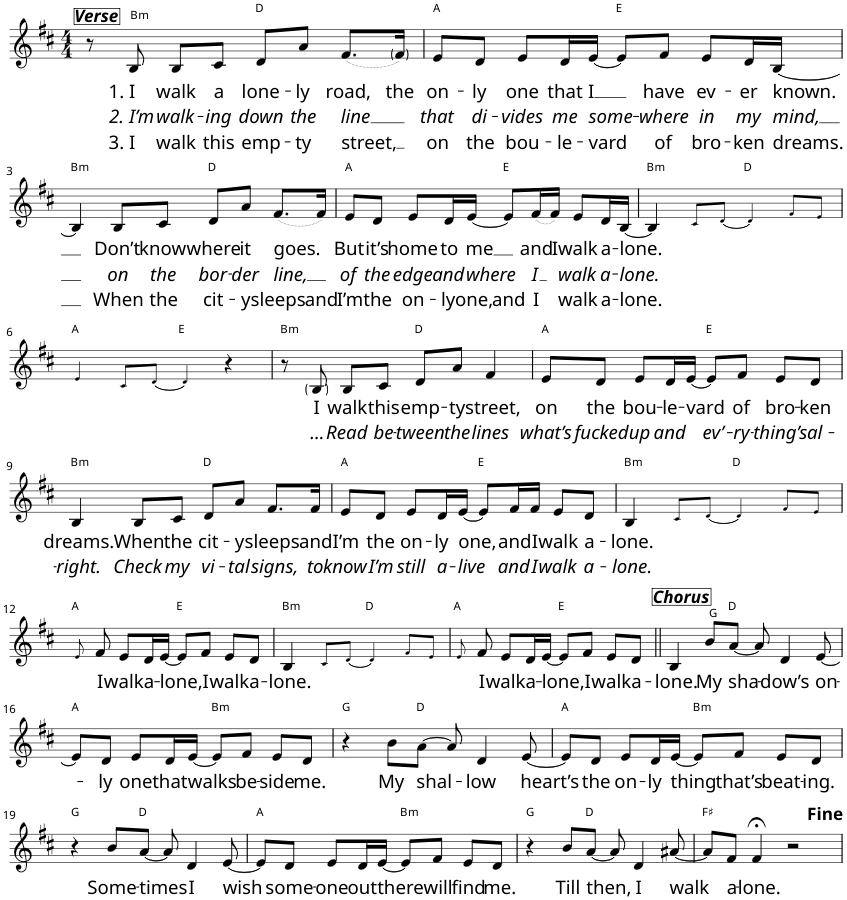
**kern	**text	**text	**text	**harte
*part1	*part1	*part1	*part1	*part1
*staff1	*staff1	*staff1	*staff1	*
*I"Violin	*	*	*	*
*I'Vln.	*	*	*	*
*clefG2	*	*	*	*
*k[f#c#]	*	*	*	*
*D:	*	*	*	*
*M4/4	*	*	*	*
=1	=1	=1	=1	=1
!LO:TX:a:Bi:t=Verse	!	!	!	!LO:H:kt=m
8r	.	.	.	B:min
!	!LO:LY:b	!LO:LY:b	!LO:LY:b	!
8B/	1. I	2. I’m	3. I	.
!	!LO:LY:b	!LO:LY:b	!LO:LY:b	!
8B/L	walk	walk-	walk	.
!	!LO:LY:b	!LO:LY:b	!LO:LY:b	!
8c#/J	a	-ing	this	.
!	!LO:LY:b	!LO:LY:b	!LO:LY:b	!
8d/L	lone-	down	emp-	D:maj
!	!LO:LY:b	!LO:LY:b	!LO:LY:b	!
8a/J	-ly	the	-ty	.
!	!LO:LY:b	!LO:LY:b	!LO:LY:b	!
(8.f#/L	road,	line	street,	.
!	!LO:LY:b	!	!	!
16f#/Jk)	the	.	.	.
=2	=2	=2	=2	=2
!	!LO:LY:b	!LO:LY:b	!LO:LY:b	!
8e/L	on-	that	on	A:maj
!	!LO:LY:b	!LO:LY:b	!LO:LY:b	!
8d/J	-ly	di-	the	.
!	!LO:LY:b	!LO:LY:b	!LO:LY:b	!
8e/L	one	-vides	bou-	.
!	!LO:LY:b	!LO:LY:b	!LO:LY:b	!
16d/L	that	me	-le-	.
!	!LO:LY:b	!LO:LY:b	!LO:LY:b	!
[16e/JJ	I	some-	-vard	.
8e/L]	.	.	.	E:maj
!	!LO:LY:b	!LO:LY:b	!LO:LY:b	!
8f#/J	have	-where	of	.
!	!LO:LY:b	!LO:LY:b	!LO:LY:b	!
8e/L	ev-	in	bro-	.
!	!LO:LY:b	!LO:LY:b	!LO:LY:b	!
16d/L	-er	my	-ken	.
!	!LO:LY:b	!LO:LY:b	!LO:LY:b	!
[16B/JJ	known.	mind,	dreams.	.
!!LO:LB:g=z
=3	=3	=3	=3	=3
!	!	!	!	!LO:H:kt=m
4B/]	.	.	.	B:min
!	!LO:LY:b	!LO:LY:b	!LO:LY:b	!
8B/L	Don’t	on	When	.
!	!LO:LY:b	!LO:LY:b	!LO:LY:b	!
8c#/J	know	the	the	.
!	!LO:LY:b	!LO:LY:b	!LO:LY:b	!
8d/L	where	bor-	cit-	D:maj
!	!LO:LY:b	!LO:LY:b	!LO:LY:b	!
8a/J	it	-der	-y	.
!	!LO:LY:b	!LO:LY:b	!LO:LY:b	!
(8.f#/L	goes.	line,	sleeps	.
!	!	!	!LO:LY:b	!
16f#/Jk)	.	.	and	.
=4	=4	=4	=4	=4
!	!LO:LY:b	!LO:LY:b	!LO:LY:b	!
8e/L	But	of	I’m	A:maj
!	!LO:LY:b	!LO:LY:b	!LO:LY:b	!
8d/J	it’s	the	the	.
!	!LO:LY:b	!LO:LY:b	!LO:LY:b	!
8e/L	home	edge	on-	.
!	!LO:LY:b	!LO:LY:b	!LO:LY:b	!
16d/L	to	and	-ly	.
!	!LO:LY:b	!LO:LY:b	!LO:LY:b	!
[16e/JJ	me	where	one,	.
!	!	!	!LO:LY:b	!
8e/L]	.	.	and	E:maj
!	!LO:LY:b	!LO:LY:b	!LO:LY:b	!
(16f#/L	and	I	I	.
!	!LO:LY:b	!	!	!
16f#/JJ)	I	.	.	.
!	!LO:LY:b	!LO:LY:b	!LO:LY:b	!
8e/L	walk	walk	walk	.
!	!LO:LY:b	!LO:LY:b	!LO:LY:b	!
16d/L	a-	a-	a-	.
!	!LO:LY:b	!LO:LY:b	!LO:LY:b	!
[16B/JJ	-lone.	-lone.	-lone.	.
=5	=5	=5	=5	=5
!	!	!	!	!LO:H:kt=m
4B/]	.	.	.	B:min
8c#!/L	.	.	.	.
[8d!/J	.	.	.	.
4d!/]	.	.	.	D:maj
8f#!/L	.	.	.	.
8e!/J	.	.	.	.
!!LO:LB:g=z
=6	=6	=6	=6	=6
4e!/	.	.	.	A:maj
8c#!/L	.	.	.	.
[8d!/J	.	.	.	.
4d!/]	.	.	.	E:maj
4r	.	.	.	.
=7	=7	=7	=7	=7
!	!	!	!	!LO:H:kt=m
8r	.	.	.	B:min
!	!LO:LY:b	!LO:LY:b	!	!
8B/	I	...	.	.
!	!LO:LY:b	!LO:LY:b	!	!
8B/L	walk	Read	.	.
!	!LO:LY:b	!LO:LY:b	!	!
8c#/J	this	be-	.	.
!	!LO:LY:b	!LO:LY:b	!	!
8d/L	emp-	-tween	.	D:maj
!	!LO:LY:b	!LO:LY:b	!	!
8a/J	-ty	the	.	.
!	!LO:LY:b	!LO:LY:b	!	!
4f#/	street,	lines	.	.
=8	=8	=8	=8	=8
!	!LO:LY:b	!LO:LY:b	!	!
8e/L	on	what’s	.	A:maj
!	!LO:LY:b	!LO:LY:b	!	!
8d/J	the	fucked	.	.
!	!LO:LY:b	!LO:LY:b	!	!
8e/L	bou-	up	.	.
!	!LO:LY:b	!LO:LY:b	!	!
16d/L	-le-	and	.	.
!	!LO:LY:b	!	!	!
[16e/JJ	-vard	.	.	.
!	!	!LO:LY:b	!	!
8e/L]	.	ev’-	.	E:maj
!	!LO:LY:b	!LO:LY:b	!	!
8f#/J	of	-ry-	.	.
!	!LO:LY:b	!LO:LY:b	!	!
8e/L	bro-	-thing’s	.	.
!	!LO:LY:b	!LO:LY:b	!	!
8d/J	-ken	al-	.	.
!!LO:LB:g=z
=9	=9	=9	=9	=9
!	!LO:LY:b	!LO:LY:b	!	!LO:H:kt=m
4B/	dreams.	-right.	.	B:min
!	!LO:LY:b	!LO:LY:b	!	!
8B/L	When	Check	.	.
!	!LO:LY:b	!LO:LY:b	!	!
8c#/J	the	my	.	.
!	!LO:LY:b	!LO:LY:b	!	!
8d/L	cit-	vi-	.	D:maj
!	!LO:LY:b	!LO:LY:b	!	!
8a/J	-y	-tal	.	.
!	!LO:LY:b	!LO:LY:b	!	!
8.f#/L	sleeps	signs,	.	.
!	!LO:LY:b	!LO:LY:b	!	!
16f#/Jk	and	to	.	.
=10	=10	=10	=10	=10
!	!LO:LY:b	!LO:LY:b	!	!
8e/L	I’m	know	.	A:maj
!	!LO:LY:b	!LO:LY:b	!	!
8d/J	the	I’m	.	.
!	!LO:LY:b	!LO:LY:b	!	!
8e/L	on-	still	.	.
!	!LO:LY:b	!LO:LY:b	!	!
16d/L	-ly	a-	.	.
!	!LO:LY:b	!LO:LY:b	!	!
[16e/JJ	one,	-live	.	.
8e/L]	.	.	.	E:maj
!	!LO:LY:b	!LO:LY:b	!	!
16f#/L	and	and	.	.
!	!LO:LY:b	!LO:LY:b	!	!
16f#/JJ	I	I	.	.
!	!LO:LY:b	!LO:LY:b	!	!
8e/L	walk	walk	.	.
!	!LO:LY:b	!LO:LY:b	!	!
8d/J	a-	a-	.	.
=11	=11	=11	=11	=11
!	!LO:LY:b	!LO:LY:b	!	!LO:H:kt=m
4B/	-lone.	-lone.	.	B:min
8c#!/L	.	.	.	.
[8d!/J	.	.	.	.
4d!/]	.	.	.	D:maj
8f#!/L	.	.	.	.
8e!/J	.	.	.	.
!!LO:LB:g=z
=12	=12	=12	=12	=12
8e!/	.	.	.	A:maj
!	!LO:LY:b	!	!	!
8f#/	I	.	.	.
!	!LO:LY:b	!	!	!
8e/L	walk	.	.	.
!	!LO:LY:b	!	!	!
16d/L	a-	.	.	.
!	!LO:LY:b	!	!	!
[16e/JJ	-lone,	.	.	.
8e/L]	.	.	.	E:maj
!	!LO:LY:b	!	!	!
8f#/J	I	.	.	.
!	!LO:LY:b	!	!	!
8e/L	walk	.	.	.
!	!LO:LY:b	!	!	!
8d/J	a-	.	.	.
=13	=13	=13	=13	=13
!	!LO:LY:b	!	!	!LO:H:kt=m
4B/	-lone.	.	.	B:min
8c#!/L	.	.	.	.
[8d!/J	.	.	.	.
4d!/]	.	.	.	D:maj
8f#!/L	.	.	.	.
8e!/J	.	.	.	.
=14	=14	=14	=14	=14
8e!/	.	.	.	A:maj
!	!LO:LY:b	!	!	!
8f#/	I	.	.	.
!	!LO:LY:b	!	!	!
8e/L	walk	.	.	.
!	!LO:LY:b	!	!	!
16d/L	a-	.	.	.
!	!LO:LY:b	!	!	!
[16e/JJ	-lone,	.	.	.
8e/L]	.	.	.	E:maj
!	!LO:LY:b	!	!	!
8f#/J	I	.	.	.
!	!LO:LY:b	!	!	!
8e/L	walk	.	.	.
!	!LO:LY:b	!	!	!
8d/J	a-	.	.	.
=15||	=15||	=15||	=15||	=15||
!LO:TX:a:Bi:t=Chorus	!	!	!	!
!	!LO:LY:b	!	!	!
4B/	-lone.	.	.	G:maj
!	!LO:LY:b	!	!	!
8b/L	My	.	.	.
!	!LO:LY:b	!	!	!
[8a/J	sha-	.	.	D:maj
8a/]	.	.	.	.
!	!LO:LY:b	!	!	!
4d/	-dow’s	.	.	.
!	!LO:LY:b	!	!	!
[8e/	on-	.	.	.
!!LO:LB:g=z
=16	=16	=16	=16	=16
8e/L]	.	.	.	A:maj
!	!LO:LY:b	!	!	!
8d/J	-ly	.	.	.
!	!LO:LY:b	!	!	!
8e/L	one	.	.	.
!	!LO:LY:b	!	!	!
16d/L	that	.	.	.
!	!LO:LY:b	!	!	!
[16e/JJ	walks	.	.	.
!	!	!	!	!LO:H:kt=m
8e/L]	.	.	.	B:min
!	!LO:LY:b	!	!	!
8f#/J	-be-	.	.	.
!	!LO:LY:b	!	!	!
8e/L	-side	.	.	.
!	!LO:LY:b	!	!	!
8d/J	me.	.	.	.
=17	=17	=17	=17	=17
4r	.	.	.	G:maj
!	!LO:LY:b	!	!	!
8b\L	My	.	.	.
!	!LO:LY:b	!	!	!
[8a\J	shal-	.	.	D:maj
8a/]	.	.	.	.
!	!LO:LY:b	!	!	!
4d/	-low	.	.	.
!	!LO:LY:b	!	!	!
[8e/	heart’s	.	.	.
=18	=18	=18	=18	=18
8e/L]	.	.	.	A:maj
!	!LO:LY:b	!	!	!
8d/J	the	.	.	.
!	!LO:LY:b	!	!	!
8e/L	on-	.	.	.
!	!LO:LY:b	!	!	!
16d/L	-ly	.	.	.
!	!LO:LY:b	!	!	!
[16e/JJ	thing	.	.	.
!	!	!	!	!LO:H:kt=m
8e/L]	.	.	.	B:min
!	!LO:LY:b	!	!	!
8f#/J	that’s	.	.	.
!	!LO:LY:b	!	!	!
8e/L	beat-	.	.	.
!	!LO:LY:b	!	!	!
8d/J	-ing.	.	.	.
!!LO:LB:g=z
=19	=19	=19	=19	=19
4r	.	.	.	G:maj
!	!LO:LY:b	!	!	!
8b/L	Some-	.	.	.
!	!LO:LY:b	!	!	!
[8a/J	-times	.	.	D:maj
8a/]	.	.	.	.
!	!LO:LY:b	!	!	!
4d/	I	.	.	.
!	!LO:LY:b	!	!	!
[8e/	wish	.	.	.
=20	=20	=20	=20	=20
8e/L]	.	.	.	A:maj
!	!LO:LY:b	!	!	!
8d/J	some-	.	.	.
!	!LO:LY:b	!	!	!
8e/L	-one	.	.	.
!	!LO:LY:b	!	!	!
16d/L	out	.	.	.
!	!LO:LY:b	!	!	!
[16e/JJ	there	.	.	.
!	!	!	!	!LO:H:kt=m
8e/L]	.	.	.	B:min
!	!LO:LY:b	!	!	!
8f#/J	will	.	.	.
!	!LO:LY:b	!	!	!
8e/L	find	.	.	.
!	!LO:LY:b	!	!	!
8d/J	me.	.	.	.
=21	=21	=21	=21	=21
4r	.	.	.	G:maj
!	!LO:LY:b	!	!	!
8b/L	Till	.	.	.
!	!LO:LY:b	!	!	!
[8a/J	then,	.	.	D:maj
8a/]	.	.	.	.
!	!LO:LY:b	!	!	!
4d/	I	.	.	.
!	!LO:LY:b	!	!	!
[8a#X/	walk	.	.	.
=22	=22	=22	=22	=22
8a#/L]	.	.	.	F#:maj
!	!LO:LY:b	!	!	!
8f#/J	a-	.	.	.
!	!LO:LY:b	!	!	!
4f#;</	-lone.	.	.	.
2r	.	.	.	.
=	=	=	=	=
*-	*-	*-	*-	*-
